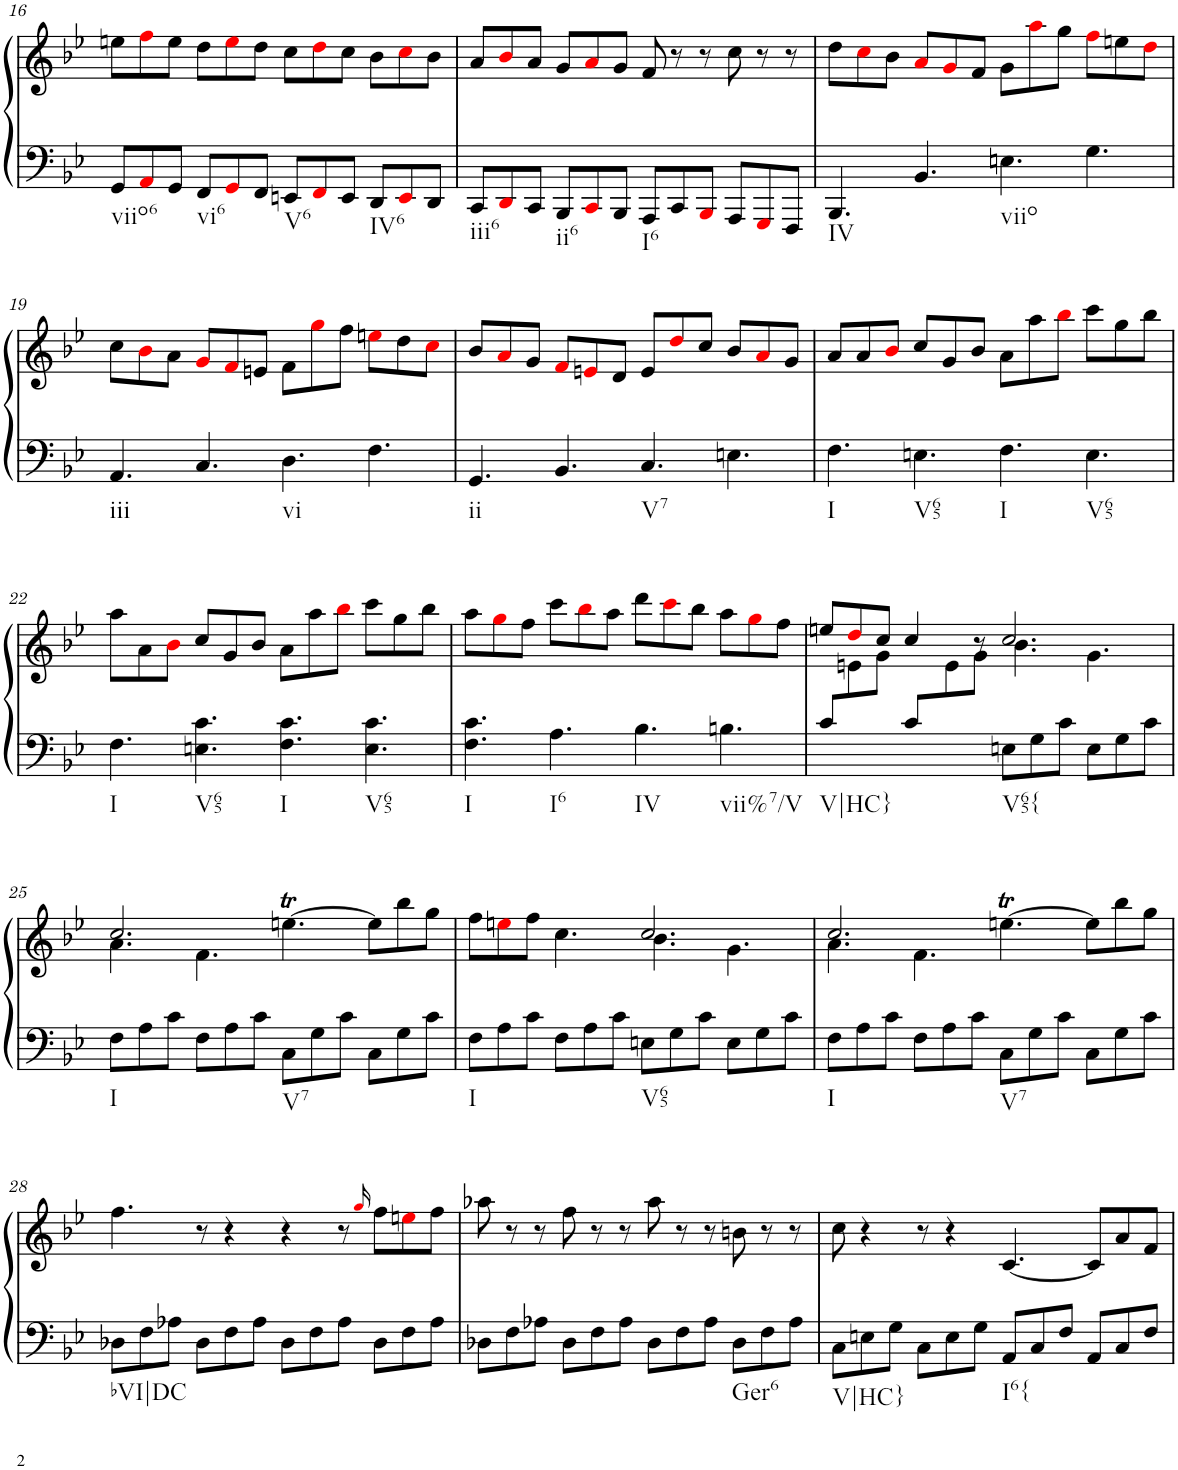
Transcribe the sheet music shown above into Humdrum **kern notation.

**kern	**kern
*part1	*part1
*staff2	*staff1
*I"Piano	*
*I'Pno.	*
!!LO:PB:g=z
*clefF4	*clefG2
*k[b-e-]	*k[b-e-]
*M12/8	*M12/8
=16	=16
!LO:TX:b:t=viio6	!
8GG/L	8een\L
8AAi/	8ffi\
8GG/J	8ee\J
!LO:TX:b:t=vi6	!
8FF/L	8dd\L
8GGi/	8eei\
8FF/J	8dd\J
!LO:TX:b:t=V6	!
8EEn/L	8cc\L
8FFi/	8ddi\
8EE/J	8cc\J
!LO:TX:b:t=IV6	!
8DD/L	8b-\L
8EEi/	8cci\
8DD/J	8b-\J
=17	=17
!LO:TX:b:t=iii6	!
8CC/L	8a/L
8DDi/	8b-i/
8CC/J	8a/J
!LO:TX:b:t=ii6	!
8BBB-/L	8g/L
8CCi/	8ai/
8BBB-/J	8g/J
!LO:TX:b:t=I6	!
8AAA/L	8f/
8CC/	8r
8BBB-i/J	8r
8AAA/L	8cc\
8GGGi/	8r
8FFF/J	8r
=18	=18
!LO:TX:b:t=IV	!
4.BBB-/	8dd\L
.	8cci\
.	8b-\J
4.BB-/	8ai/L
.	8gi/
.	8f/J
!LO:TX:b:t=viio	!
4.En\	8g\L
.	8aai\
.	8gg\J
4.G\	8ffi\L
.	8een\
.	8ddi\J
!!LO:LB:g=z
=19	=19
!LO:TX:b:t=iii	!
4.AA/	8cc\L
.	8b-i\
.	8a\J
4.C/	8gi/L
.	8fi/
.	8en/J
!LO:TX:b:t=vi	!
4.D\	8f\L
.	8ggi\
.	8ff\J
4.F\	8eeni\L
.	8dd\
.	8cci\J
=20	=20
!LO:TX:b:t=ii	!
4.GG/	8b-/L
.	8ai/
.	8g/J
4.BB-/	8fi/L
.	8eni/
.	8d/J
!LO:TX:b:t=V7	!
4.C/	8e/L
.	8ddi/
.	8cc/J
4.En\	8b-/L
.	8ai/
.	8g/J
=21	=21
!LO:TX:b:t=I	!
4.F\	8a/L
.	8a/
.	8b-i/J
!LO:TX:b:t=V65	!
4.En\	8cc/L
.	8g/
.	8b-/J
!LO:TX:b:t=I	!
4.F\	8a\L
.	8aa\
.	8bb-i\J
!LO:TX:b:t=V65	!
4.E\	8ccc\L
.	8gg\
.	8bb-\J
!!LO:LB:g=z
=22	=22
!LO:TX:b:t=I	!
4.F\	8aa\L
.	8a\
.	8b-i\J
!LO:TX:b:t=V65	!
4.En\ 4.c\	8cc/L
.	8g/
.	8b-/J
!LO:TX:b:t=I	!
4.F\ 4.c\	8a\L
.	8aa\
.	8bb-i\J
!LO:TX:b:t=V65	!
4.E\ 4.c\	8ccc\L
.	8gg\
.	8bb-\J
=23	=23
!LO:TX:b:t=I	!
4.F\ 4.c\	8aa\L
.	8ggi\
.	8ff\J
!LO:TX:b:t=I6	!
4.A\	8ccc\L
.	8bb-i\
.	8aa\J
!LO:TX:b:t=IV	!
4.B-\	8ddd\L
.	8ccci\
.	8bb-\J
!LO:TX:b:t=vii%7/V	!
4.Bn\	8aa\L
.	8ggi\
.	8ff\J
=24	=24
*	*^
*	*	*^
!LO:TX:b:t=V|HC}	!	!	!
8c/L	8een/L	2.ryy	8ryy
4ryy	8ddi/	.	8en\
.	8cc/J	.	8g\J
8c/L	4cc/	.	8ryy
4ryy	.	.	8e\
.	8r	.	8g\J
!LO:TX:b:t=V65{	!	!	!
8En\L	4.b-\	2.cc/	2.ryy
8G\	.	.	.
8c\J	.	.	.
8E\L	4.g\	.	.
8G\	.	.	.
8c\J	.	.	.
*	*	*v	*v
!!LO:LB:g=z
=25	=25	=25
!LO:TX:b:t=I	!	!
8F\L	4.a\	2.cc/
8A\	.	.
8c\J	.	.
8F\L	4.f\	.
8A\	.	.
8c\J	.	.
!LO:TX:b:t=V7	!	!
8C\L	[>4.eent\	2.ryy
8G\	.	.
8c\J	.	.
8C\L	8ee\L]	.
8G\	8bb-\	.
8c\J	8gg\J	.
=26	=26	=26
!LO:TX:b:t=I	!	!
8F\L	8ff\L	2.ryy
8A\	8eeni\	.
8c\J	8ff\J	.
8F\L	4.cc\	.
8A\	.	.
8c\J	.	.
!LO:TX:b:t=V65	!	!
8En\L	4.b-\	2.cc/
8G\	.	.
8c\J	.	.
8E\L	4.g\	.
8G\	.	.
8c\J	.	.
=27	=27	=27
!LO:TX:b:t=I	!	!
8F\L	4.a\	2.cc/
8A\	.	.
8c\J	.	.
8F\L	4.f\	.
8A\	.	.
8c\J	.	.
!LO:TX:b:t=V7	!	!
8C\L	[>4.eent\	2.ryy
8G\	.	.
8c\J	.	.
8C\L	8ee\L]	.
8G\	8bb-\	.
8c\J	8gg\J	.
*	*v	*v
!!LO:LB:g=z
=28	=28
!LO:TX:b:t=bVI|DC	!
8D-X\L	4.ff\
8F\	.
8A-X\J	.
8D-\L	8r
8F\	4r
8A-\J	.
8D-\L	4r
8F\	.
8A-\J	8r
.	16qggi/
8D-\L	8ff\L
8F\	8eeni\
8A-\J	8ff\J
=29	=29
8D-X\L	8aa-X\
8F\	8r
8A-X\J	8r
8D-\L	8ff\
8F\	8r
8A-\J	8r
8D-\L	8aa-\
8F\	8r
8A-\J	8r
!LO:TX:b:t=Ger6	!
8D-\L	8bn\
8F\	8r
8A-\J	8r
=30	=30
!LO:TX:b:t=V|HC}	!
8C\L	8cc\
8En\	4r
8G\J	.
8C\L	8r
8E\	4r
8G\J	.
!LO:TX:b:t=I6{	!
8AA/L	[4.c/
8C/	.
8F/J	.
8AA/L	8c/L]
8C/	8a/
8F/J	8f/J
=	=
*-	*-
